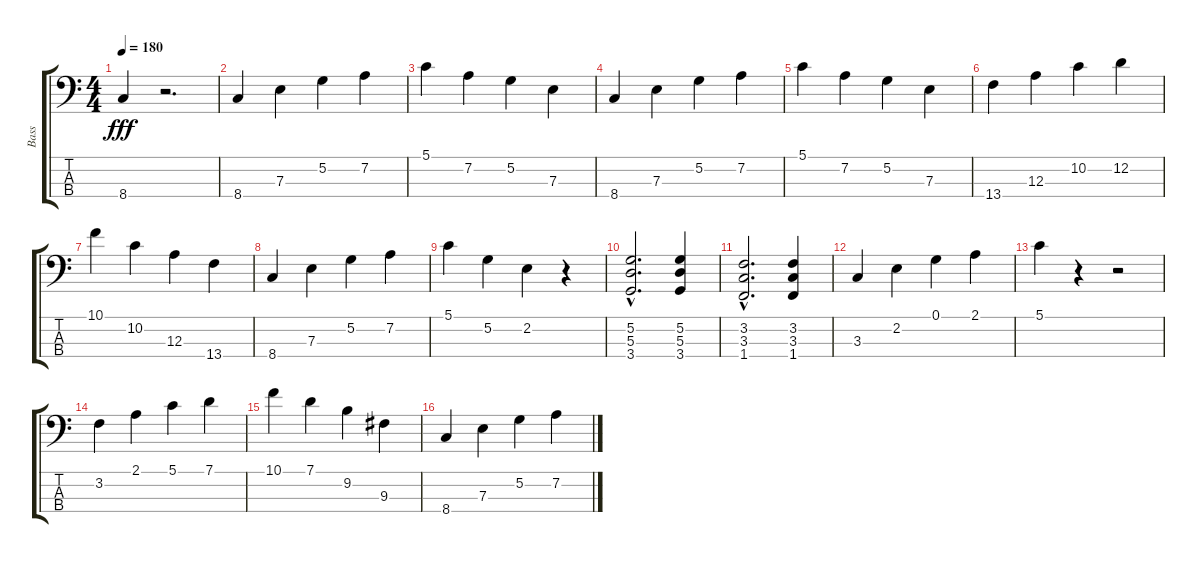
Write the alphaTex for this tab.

\track ("Bass" "Bass") {instrument acousticbass}
\staff {score tabs}
\tuning (G2 D2 A1 E1) {hide}
\ts (4 4)
\tempo 180
\clef f4
\ks c
8.4.4{dy fff} r.2{d} |
8.4.4 7.3.4 5.2.4 7.2.4 |
5.1.4 7.2.4 5.2.4 7.3.4 |
8.4.4 7.3.4 5.2.4 7.2.4 |
5.1.4 7.2.4 5.2.4 7.3.4 |
13.4.4 12.3.4 10.2.4 12.2.4 |
10.1.4 10.2.4 12.3.4 13.4.4 |
8.4.4 7.3.4 5.2.4 7.2.4 |
5.1.4 5.2.4 2.2.4 r.4 |
(5.2{hac} 5.3{hac} 3.4{hac}).2{d} (5.2 5.3 3.4).4 |
(3.2{hac} 3.3{hac} 1.4{hac}).2{d} (3.2 3.3 1.4).4 |
3.3.4 2.2.4 0.1.4 2.1.4 |
5.1.4 r.4 r.2 |
3.2.4 2.1.4 5.1.4 7.1.4 |
10.1.4 7.1.4 9.2.4 9.3.4 |
8.4.4 7.3.4 5.2.4 7.2.4
